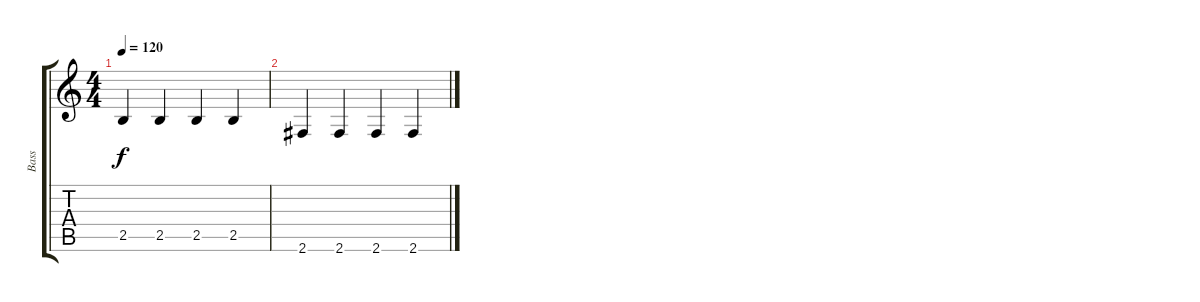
\track ("Bass" "Bass") {instrument electricbasspick}
\staff {score tabs}
\tuning (E4 B3 G3 D3 A2 E2) {hide}
\ts (4 4)
\tempo 120
\clef g2
\ks c
2.5.4{dy f} 2.5.4 2.5.4 2.5.4 |
2.6.4 2.6.4 2.6.4 2.6.4
